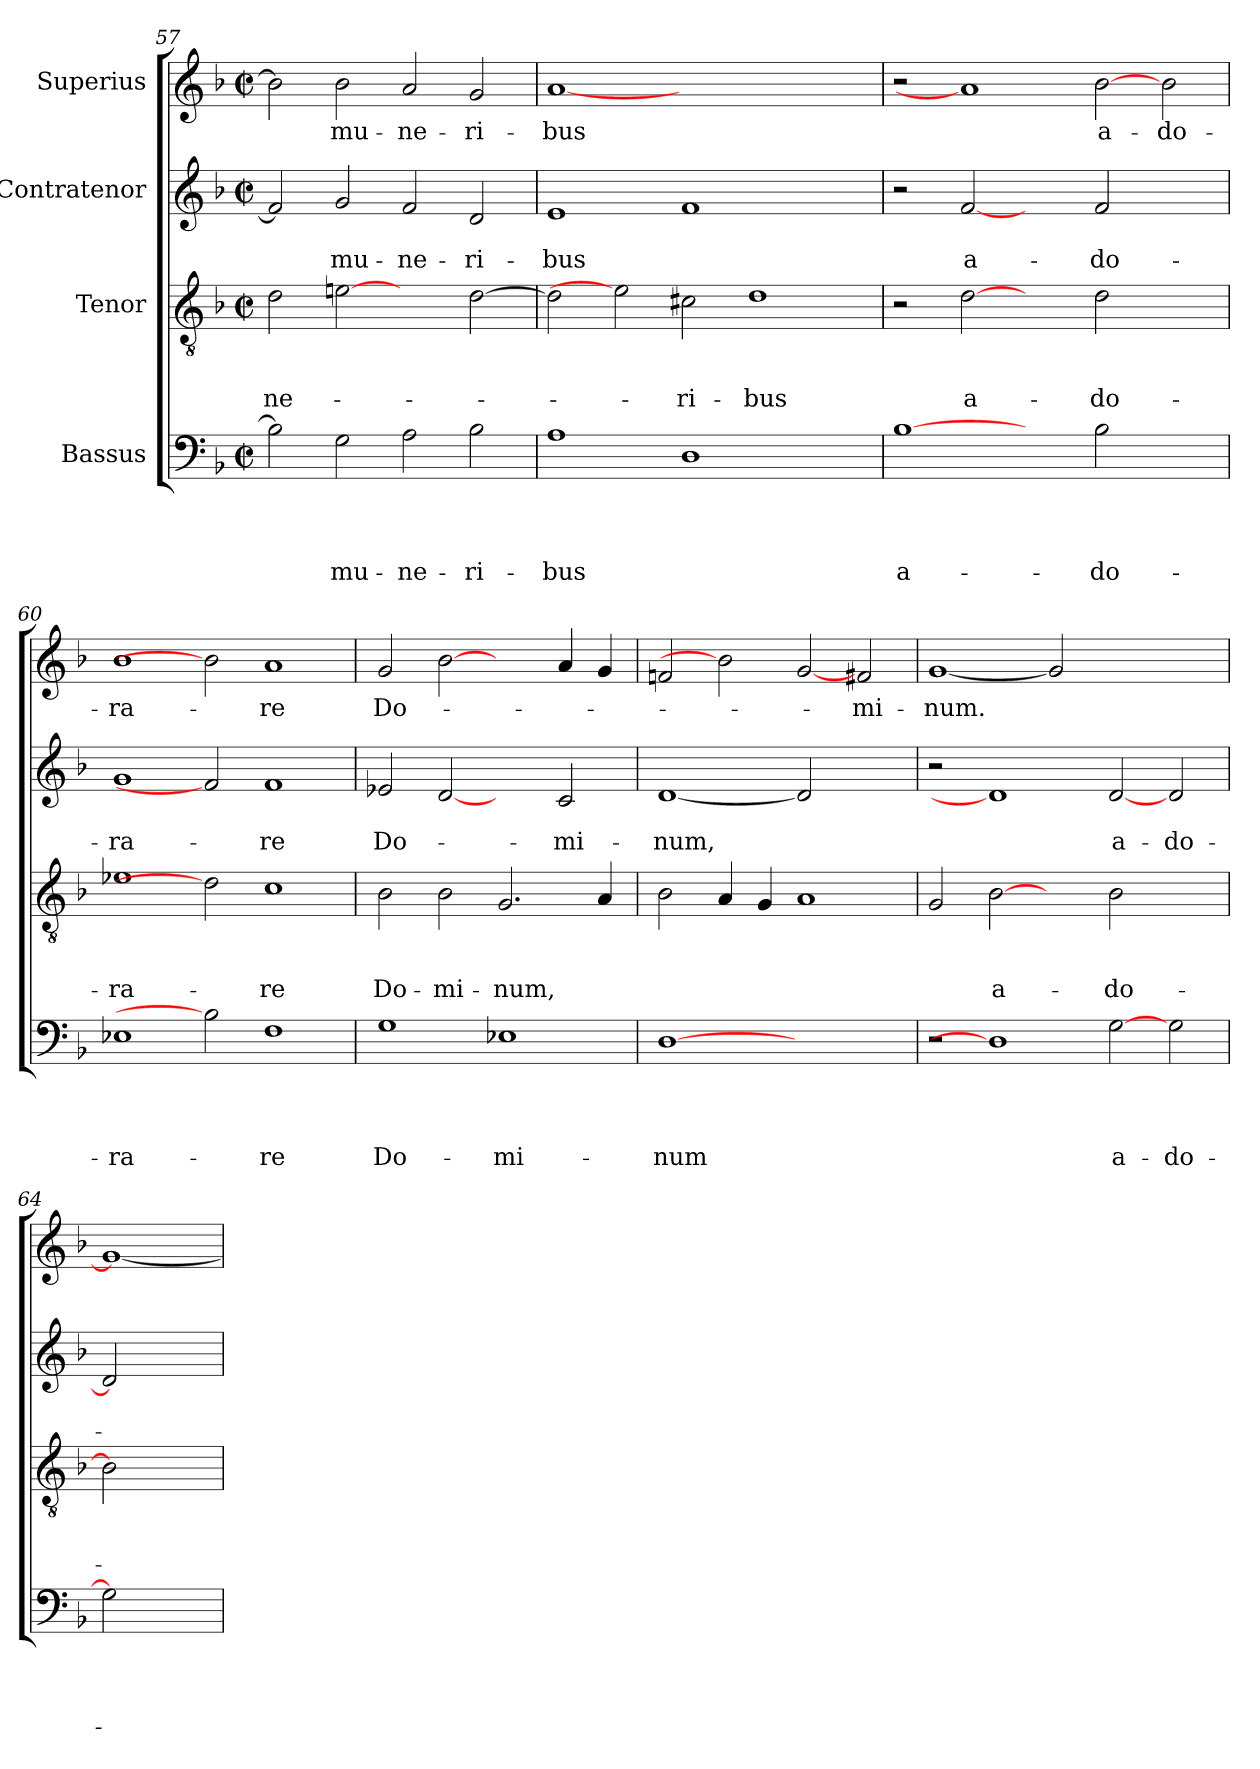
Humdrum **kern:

**kern	**text	**text	**text	**text	**kern	**text	**text	**text	**kern	**text	**text	**kern	**text
*part4	*part4	*part4	*part4	*part4	*part3	*part3	*part3	*part3	*part2	*part2	*part2	*part1	*part1
*staff4	*staff4	*staff4	*staff4	*staff4	*staff3	*staff3	*staff3	*staff3	*staff2	*staff2	*staff2	*staff1	*staff1
*I"Bassus	*	*	*	*	*I"Tenor	*	*	*	*I"Contratenor	*	*	*I"Superius	*
*clefF4	*	*	*	*	*clefGv2	*	*	*	*clefG2	*	*	*clefG2	*
*k[b-]	*	*	*	*	*k[b-]	*	*	*	*k[b-]	*	*	*k[b-]	*
*F:	*	*	*	*	*F:	*	*	*	*F:	*	*	*F:	*
*M2/2	*	*	*	*	*M2/2	*	*	*	*M2/2	*	*	*M2/2	*
*met(c|)	*	*	*	*	*met(c|)	*	*	*	*met(c|)	*	*	*met(c|)	*
=57	=57	=57	=57	=57	=57	=57	=57	=57	=57	=57	=57	=57	=57
!	!	!	!	!	!	!	!	!LO:LY:b	!	!	!	!	!
2B-\]	.	.	.	.	2d\	.	.	-ne-	2f/]	.	.	2b-\]	.
!	!	!	!	!LO:LY:b	!	!	!	!	!	!	!LO:LY:b	!	!LO:LY:b
2G\	.	.	.	mu-	[2en	.	.	.	2g/	.	mu-	2b-\	mu-
!	!	!	!	!LO:LY:b	!	!	!	!	!	!	!LO:LY:b	!	!LO:LY:b
2A\	.	.	.	-ne-	2ryy	.	.	.	2f/	.	-ne-	2a/	-ne-
!	!	!	!	!LO:LY:b	!	!	!	!	!	!	!LO:LY:b	!	!LO:LY:b
2B-\	.	.	.	-ri-	[>2d\	.	.	.	2d/	.	-ri-	2g/	-ri-
=58	=58	=58	=58	=58	=58	=58	=58	=58	=58	=58	=58	=58	=58
!	!	!	!	!LO:LY:b	!	!	!	!	!	!	!LO:LY:b	!	!LO:LY:b
1A	.	.	.	-bus	2d\]	.	.	.	1e	.	-bus	[1a	-bus
.	.	.	.	.	2e]	.	.	.	.	.	.	.	.
!	!	!	!	!	!	!	!	!LO:LY:b	!	!	!	!	!
1D	.	.	.	.	2c#X\	.	.	-ri-	1f	.	.	1.ryy	.
!	!	!	!	!	!	!	!	!LO:LY:b	!	!	!	!	!
.	.	.	.	.	1d	.	.	-bus	.	.	.	.	.
2ryy	.	.	.	.	.	.	.	.	2ryy	.	.	.	.
=59	=59	=59	=59	=59	=59	=59	=59	=59	=59	=59	=59	=59	=59
!	!	!	!	!LO:LY:b:rj	!	!	!	!	!	!	!	!	!
[1B-	.	.	.	a-	2r	.	.	.	2r	.	.	2r	.
!	!	!	!	!	!	!	!	!LO:LY:b:rj	!	!	!LO:LY:b:rj	!	!
.	.	.	.	.	[2d	.	.	a-	[2f	.	a-	1a]	.
2ryy	.	.	.	.	2ryy	.	.	.	2ryy	.	.	.	.
!	!	!	!	!LO:LY:b	!	!	!	!LO:LY:b	!	!	!LO:LY:b	!	!LO:LY:b:rj
2B-\	.	.	.	-do-	2d\	.	.	-do-	2f/	.	-do-	[2b-	a-
!	!	!	!	!	!	!	!	!	!	!	!	!	!LO:LY:b
2ryy	.	.	.	.	2ryy	.	.	.	2ryy	.	.	2b-\	-do-
=60	=60	=60	=60	=60	=60	=60	=60	=60	=60	=60	=60	=60	=60
!	!	!	!	!LO:LY:b	!	!	!	!LO:LY:b	!	!	!LO:LY:b	!	!LO:LY:b
1E-X	.	.	.	-ra-	1e-X	.	.	-ra-	1g	.	-ra-	1b-	-ra-
2B-]	.	.	.	.	2d]	.	.	.	2f]	.	.	2b-]	.
!	!	!	!	!LO:LY:b	!	!	!	!LO:LY:b	!	!	!LO:LY:b	!	!LO:LY:b
1F	.	.	.	-re	1c	.	.	-re	1f	.	-re	1a	-re
!!LO:LB:g=z
=61	=61	=61	=61	=61	=61	=61	=61	=61	=61	=61	=61	=61	=61
!	!	!	!	!LO:LY:b	!	!	!	!LO:LY:b	!	!	!LO:LY:b	!	!LO:LY:b
1G	.	.	.	Do-	2B-\	.	.	Do-	2e-X/	.	Do-	2g/	Do-
!	!	!	!	!	!	!	!	!LO:LY:b	!	!	!	!	!
.	.	.	.	.	2B-\	.	.	-mi-	[2d	.	.	[2b-	.
!	!	!	!	!LO:LY:b	!	!	!	!LO:LY:b	!	!	!	!	!
1E-X	.	.	.	-mi-	2.G/	.	.	-num,	2ryy	.	.	2ryy	.
!	!	!	!	!	!	!	!	!	!	!	!LO:LY:b	!	!
.	.	.	.	.	.	.	.	.	2c/	.	-mi-	4a/	.
.	.	.	.	.	4A/	.	.	.	.	.	.	4g/	.
=62	=62	=62	=62	=62	=62	=62	=62	=62	=62	=62	=62	=62	=62
!	!	!	!	!LO:LY:b	!	!	!	!	!	!	!LO:LY:b	!	!
[1D	.	.	.	-num	2B-\	.	.	.	[1d	.	-num,	2fni/	.
.	.	.	.	.	4A/	.	.	.	.	.	.	2b-]	.
.	.	.	.	.	4G/	.	.	.	.	.	.	.	.
1ryy	.	.	.	.	1A	.	.	.	2d]	.	.	[2g	.
!	!	!	!	!	!	!	!	!	!	!	!	!	!LO:LY:b
.	.	.	.	.	.	.	.	.	2ryy	.	.	2f#X/	-mi-
=63	=63	=63	=63	=63	=63	=63	=63	=63	=63	=63	=63	=63	=63
!	!	!	!	!	!	!	!	!	!	!	!	!	!LO:LY:b
2r	.	.	.	.	2G/	.	.	.	2r	.	.	[<1g	-num.
!	!	!	!	!	!	!	!	!LO:LY:b:rj	!	!	!	!	!
1D]	.	.	.	.	[2B-	.	.	a-	1d]	.	.	.	.
.	.	.	.	.	2ryy	.	.	.	.	.	.	2g]	.
!	!	!	!	!LO:LY:b:rj	!	!	!	!LO:LY:b	!	!	!LO:LY:b:rj	!	!
[2G	.	.	.	a-	2B-\	.	.	-do-	[2d	.	a-	1ryy	.
!	!	!	!	!LO:LY:b	!	!	!	!	!	!	!LO:LY:b	!	!
2G\	.	.	.	-do-	2ryy	.	.	.	2d/	.	-do-	.	.
=64	=64	=64	=64	=64	=64	=64	=64	=64	=64	=64	=64	=64	=64
2G]	.	.	.	.	2B-]	.	.	.	2d]	.	.	1g_	.
2ryy	.	.	.	.	2ryy	.	.	.	2ryy	.	.	.	.
=	=	=	=	=	=	=	=	=	=	=	=	=	=
*-	*-	*-	*-	*-	*-	*-	*-	*-	*-	*-	*-	*-	*-
